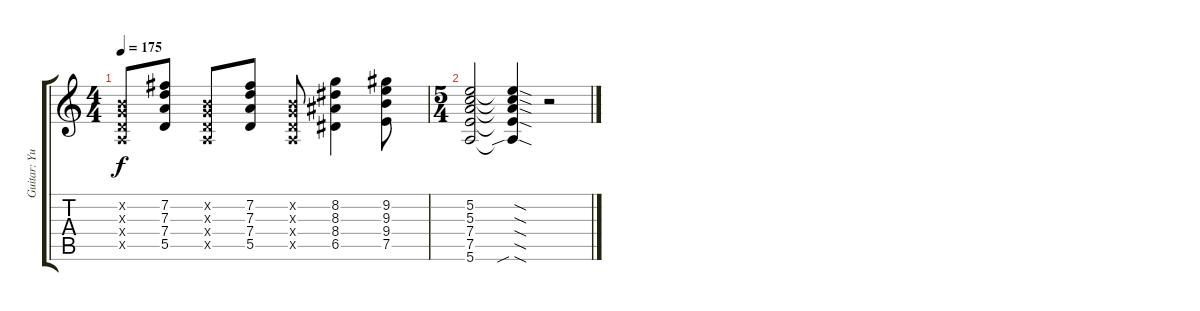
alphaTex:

\track ("Guitar: Yui Hirasawa" "Guitar: Yu") {instrument electricguitarclean}
\staff {score tabs}
\tuning (E4 B3 G3 D3 A2 E2) {hide}
\ts (4 4)
\tempo 175
\clef g2
\ks c
(0.2{x} 0.3{x} 0.4{x} 0.5{x}).8{dy f} (7.2 7.3 7.4 5.5).8 (0.2{x} 0.3{x} 0.4{x} 0.5{x}).8 (7.2 7.3 7.4 5.5).8 (0.2{x} 0.3{x} 0.4{x} 0.5{x}).8 (8.2 8.3 8.4 6.5).4 (9.2 9.3 9.4 7.5).8 |
\ts (5 4)
(5.2 5.3 7.4 7.5 5.6).2 (5.2{sod t} 5.3{sod t} 7.4{sod t} 7.5{sod t} 5.6{sib sod t}).4 r.2
